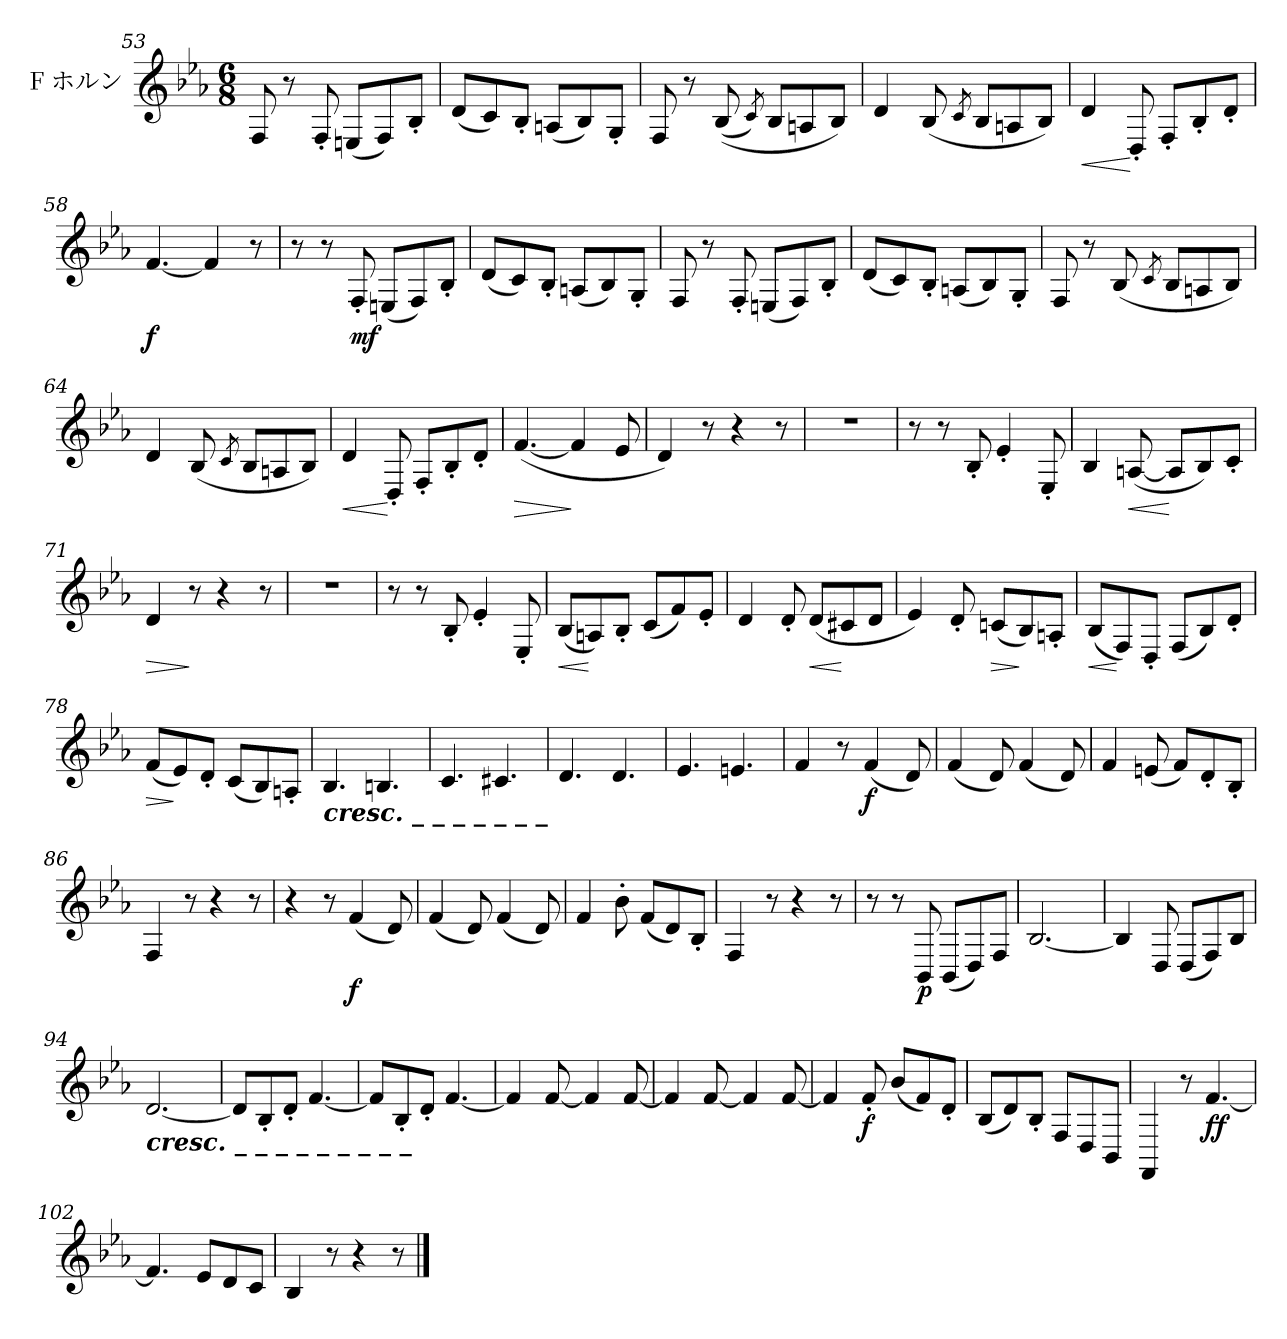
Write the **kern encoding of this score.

**kern	**dynam
*part1	*part1
*staff1	*staff1
*I"F ホルン	*
*clefG2	*
*ITrd4c7	*
*k[b-e-a-d-]	*
*M6/8	*
=53	=53
8BB-/	.
8r	.
8BB-'/	.
(8AAn/L	.
8BB-/)	.
8E-'/J	.
=54	=54
(8G/L	.
8F/)	.
8E-'/J	.
(8Dn/L	.
8E-/)	.
8C'/J	.
!!LO:LB:g=z
=55	=55
8BB-/	.
8r	.
((8E-/	.
8qF/)	.
8E-/L	.
8Dn/	.
8E-/J)	.
=56	=56
4G/	.
(8E-/	.
8qF/	.
8E-/L	.
8Dn/	.
8E-/J)	.
=57	=57
!	!LO:HP:b
4G/	<
8GG'/	[
8BB-'/L	.
8E-'/	.
8G'/J	.
=58	=58
!	!LO:DY:b
[4.B-/	f
4B-/]	.
8r	.
=59	=59
8r	.
8r	.
!	!LO:DY:b
8BB-'/	mf
(8AAn/L	.
8BB-/)	.
8E-'/J	.
!!LO:LB:g=z
=60	=60
(8G/L	.
8F/)	.
8E-'/J	.
(8Dn/L	.
8E-/)	.
8C'/J	.
=61	=61
8BB-/	.
8r	.
8BB-'/	.
(8AAn/L	.
8BB-/)	.
8E-'/J	.
=62	=62
(8G/L	.
8F/)	.
8E-'/J	.
(8Dn/L	.
8E-/)	.
8C'/J	.
=63	=63
8BB-/	.
8r	.
(8E-/	.
8qF/	.
8E-/L	.
8Dn/	.
8E-/J)	.
!!LO:LB:g=z
=64	=64
4G/	.
(8E-/	.
8qF/	.
8E-/L	.
8Dn/	.
8E-/J)	.
=65	=65
!	!LO:HP:b
4G/	<
8GG'/	[
8BB-'/L	.
8E-'/	.
8G'/J	.
=66	=66
!	!LO:HP:b
([4.B-/	>
4B-/]	]
8A-/	.
=67	=67
4G/)	.
8r	.
4r	.
8r	.
=68	=68
2.r	.
=69	=69
8r	.
8r	.
8E-'/	.
4A-'/	.
8AA-'/	.
=70	=70
4E-/	.
!	!LO:HP:b
([8Dn/	<
8D/L]	[
8E-/)	.
8F'/J	.
!!LO:PB:g=z
=71	=71
!	!LO:HP:b
4G/	>
8r	]
4r	.
8r	.
=72	=72
2.r	.
=73	=73
8r	.
8r	.
8E-'/	.
4A-'/	.
8AA-'/	.
=74	=74
!	!LO:HP:b
(8E-/L	<
8Dn/)	[
8E-'/J	.
(8F/L	.
8B-/)	.
8A-'/J	.
=75	=75
4G/	.
8G'/	.
!	!LO:HP:b
(8G/L	<
8F#X/	[
8G/J	.
=76	=76
4A-/)	.
8G'/	.
!	!LO:HP:b
(8Fn/L	>
8E-/)	]
8Dn'/J	.
!!LO:LB:g=z
=77	=77
!	!LO:HP:b
(8E-/L	<
8BB-/)	[
8GG'/J	.
(8BB-/L	.
8E-/)	.
8G'/J	.
=78	=78
!	!LO:HP:b
(8B-/L	>
8A-/)	]
8G'/J	.
(8F/L	.
8E-/)	.
8Dn'/J	.
=79	=79
!LO:TX:b:Bi:t=cresc.    _         _         _         _         _         _         _	!
4.E-/	.
4.En/	.
=80	=80
4.F/	.
4.F#X/	.
=81	=81
4.G/	.
4.G/	.
=82	=82
4.A-/	.
4.An/	.
=83	=83
4B-/	.
8r	.
!	!LO:DY:b
(4B-/	f
8G/)	.
!!LO:LB:g=z
=84	=84
(4B-/	.
8G/)	.
(4B-/	.
8G/)	.
=85	=85
4B-/	.
(8An/	.
8B-/L)	.
8G'/	.
8E-'/J	.
=86	=86
4BB-/	.
8r	.
4r	.
8r	.
=87	=87
4r	.
8r	.
!	!LO:DY:b
(4B-/	f
8G/)	.
=88	=88
(4B-/	.
8G/)	.
(4B-/	.
8G/)	.
=89	=89
4B-/	.
8e-'\	.
(8B-/L	.
8G/)	.
8E-'/J	.
=90	=90
4BB-/	.
8r	.
4r	.
8r	.
!!LO:LB:g=z
=91	=91
8r	.
8r	.
!	!LO:DY:b
8EE-/	p
(8EE-/L	.
8GG/)	.
8BB-/J	.
=92	=92
[2.E-/	.
=93	=93
4E-/]	.
8GG/	.
(8GG/L	.
8BB-/)	.
8E-/J	.
=94	=94
!LO:TX:b:Bi:t=cresc.    _         _         _         _         _         _         _         _         _	!
[2.G/	.
=95	=95
8G/L]	.
8E-'/	.
8G'/J	.
[4.B-/	.
=96	=96
8B-/L]	.
8E-'/	.
8G'/J	.
[4.B-/	.
=97	=97
4B-/]	.
[8B-/	.
4B-/]	.
[8B-/	.
=98	=98
4B-/]	.
[8B-/	.
4B-/]	.
[8B-/	.
!!LO:LB:g=z
=99	=99
4B-/]	.
!	!LO:DY:b
8B-'/	f
(8e-/L	.
8B-/)	.
8G'/J	.
=100	=100
(8E-/L	.
8G/)	.
8E-'/J	.
8BB-/L	.
8GG/	.
8EE-/J	.
=101	=101
4BBB-/	.
8r	.
!	!LO:DY:b
[4.B-/	ff
=102	=102
4.B-/]	.
8A-/L	.
8G/	.
8F/J	.
=103	=103
4E-/	.
8r	.
4r	.
8r	.
==	==
*-	*-
